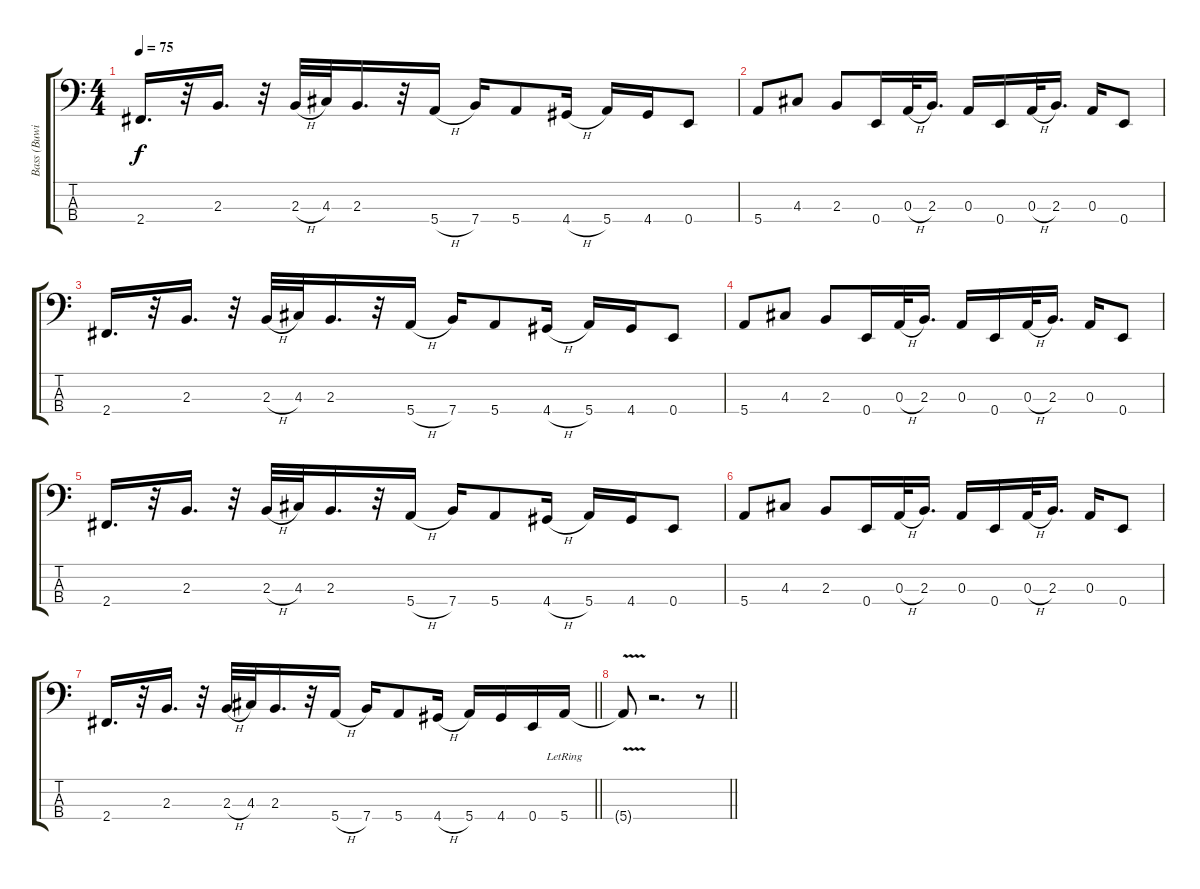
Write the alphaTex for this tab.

\track ("Bass (Buwi)" "Bass (Buwi") {instrument electricbassfinger}
\staff {score tabs}
\tuning (G2 D2 A1 E1) {hide}
\ts (4 4)
\tempo 75
\clef f4
\ks c
2.4.16{d dy f} r.32 2.3.16{d} r.32 2.3{h}.32 4.3.32 2.3.16{d} r.32 5.4{h}.16 7.4.16 5.4.8 4.4{h}.16 5.4.16 4.4.16 0.4.8 |
5.4.8 4.3.8 2.3.8 0.4.16 0.3{h}.32 2.3.16{d} 0.3.16 0.4.16 0.3{h}.32 2.3.16{d} 0.3.16 0.4.8 |
2.4.16{d} r.32 2.3.16{d} r.32 2.3{h}.32 4.3.32 2.3.16{d} r.32 5.4{h}.16 7.4.16 5.4.8 4.4{h}.16 5.4.16 4.4.16 0.4.8 |
5.4.8{volume 16} 4.3.8 2.3.8 0.4.16 0.3{h}.32 2.3.16{d} 0.3.16 0.4.16 0.3{h}.32 2.3.16{d} 0.3.16 0.4.8 |
2.4.16{d} r.32 2.3.16{d} r.32 2.3{h}.32 4.3.32 2.3.16{d} r.32 5.4{h}.16 7.4.16 5.4.8 4.4{h}.16 5.4.16 4.4.16 0.4.8 |
5.4.8 4.3.8 2.3.8 0.4.16 0.3{h}.32 2.3.16{d} 0.3.16 0.4.16 0.3{h}.32 2.3.16{d} 0.3.16 0.4.8 |
\barLineRight lightlight
2.4.16{d} r.32 2.3.16{d} r.32 2.3{h}.32 4.3.32 2.3.16{d} r.32 5.4{h}.16 7.4.16 5.4.8 4.4{h}.16 5.4.16 4.4.16 0.4.16 5.4{lr}.16 |
\barLineRight lightlight
5.4{v t}.8 r.2{d} r.8
